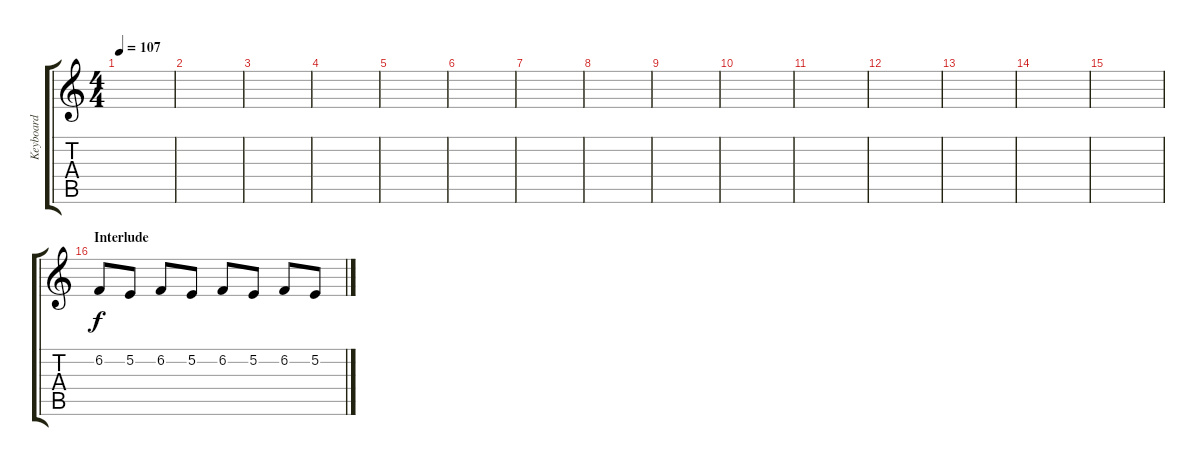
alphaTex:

\track ("Keyboard" "Keyboard") {instrument pad7halo}
\staff {score tabs}
\tuning (E4 B3 G3 D3 A2 E2) {hide}
\ts (4 4)
\tempo 107
\clef g2
\ks c
|
|
|
|
|
|
|
|
|
|
|
|
|
|
|
\section ("" "Interlude")
6.2.8{instrument pad7halo} 5.2.8 6.2.8 5.2.8 6.2.8 5.2.8 6.2.8 5.2.8
